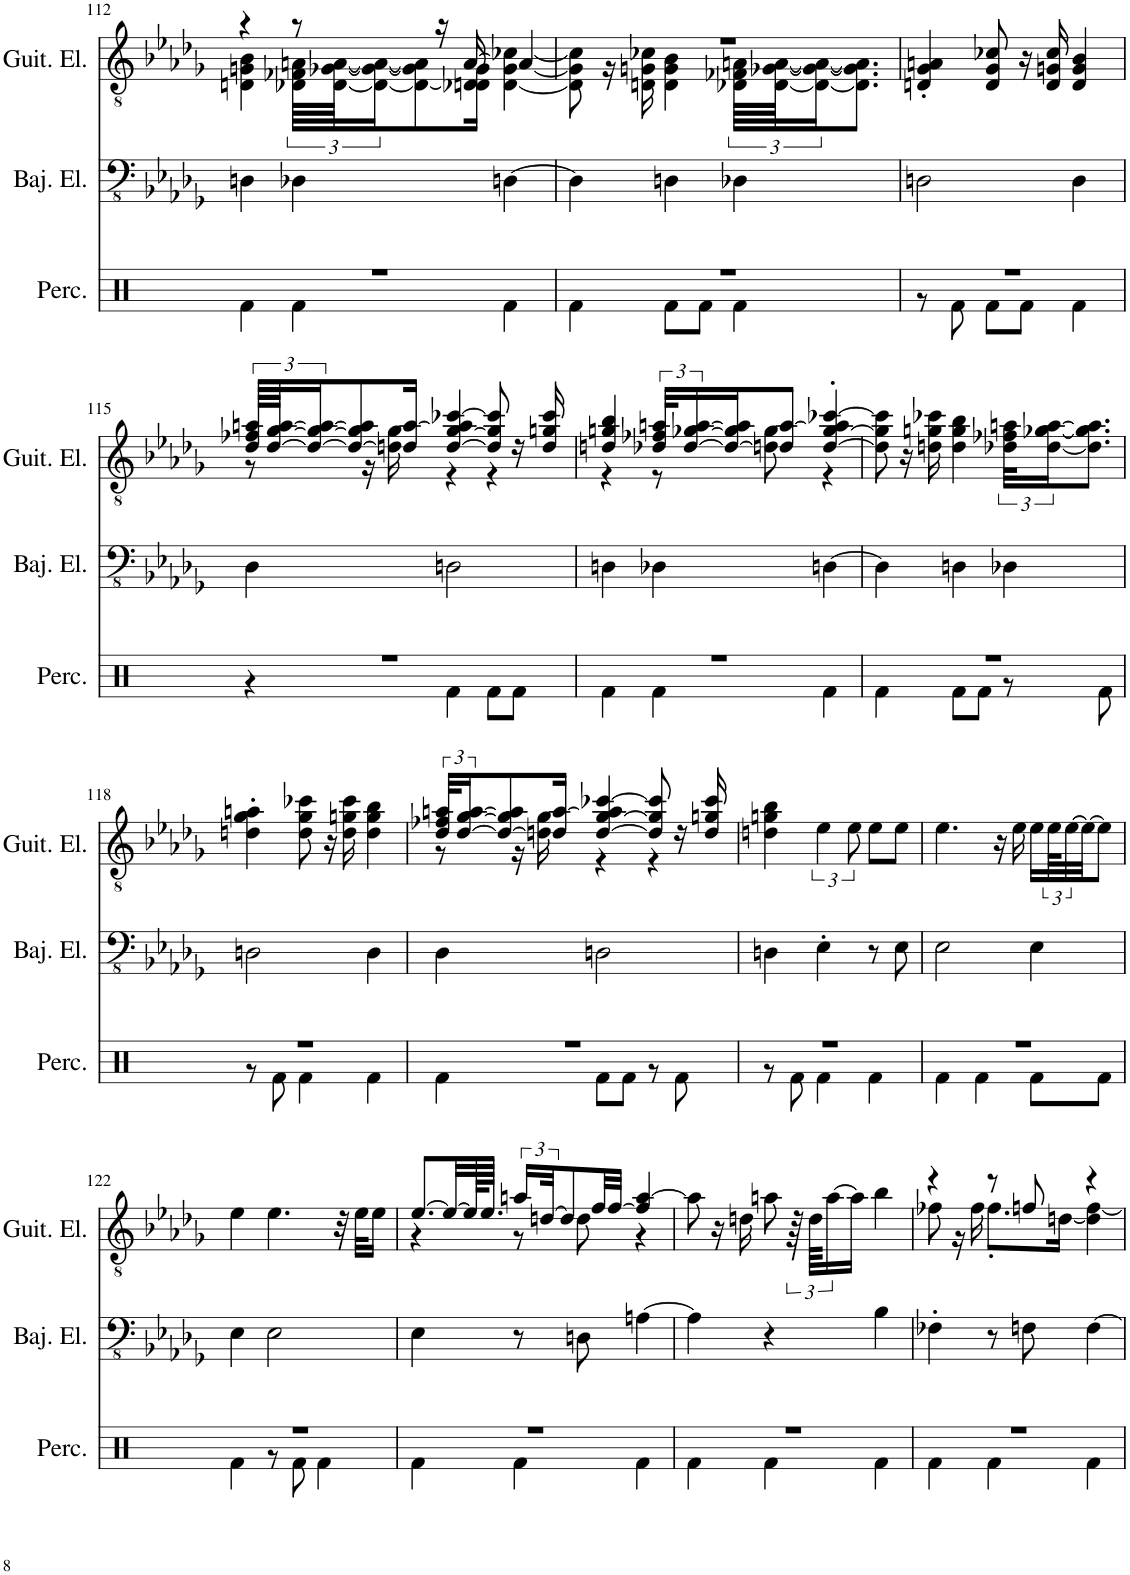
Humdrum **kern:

**kern	**kern	**kern
*part3	*part2	*part1
*staff3	*staff2	*staff1
*I"Set de percusión	*I"Bajo eléctrico	*I"Guitarra eléctrica
*I'Perc.	*I'Baj. El.	*I'Guit. El.
!!LO:PB:g=z
*clefX	*clefFv4	*clefGv2
*k[]	*k[b-e-a-d-g-]	*k[b-e-a-d-g-]
*M3/4	*M3/4	*M3/4
=112	=112	=112
*^	*	*^
2.r	4Rf\	4DDn\	4r	4Dn\ 4Gn\ 4B-\
.	4Rf\	4DD-X\	8r	96D-X\ 96F-X\ 96An\LLLL
.	.	.	.	[96D-\ [96G-X\ [96A\JJ
.	.	.	.	24D-\_ 24G-\_ 24A\_J
.	.	.	.	8D-\_ 8G-\] 8A\]
.	.	.	16r	.
.	.	.	[16A/	16D-X\] 16Dn\ 16G-\Jk
.	4Rf\	[4DDn\	4A/]	[4D\ [4G-\ [4c-X\
=113	=113	=113	=113	=113
2.r	4Rf\	4DD\]	2.r	8D\] 8G-\] 8c-\]
.	.	.	.	16r
.	.	.	.	16Dn\ 16Gn\ 16c-X\
.	8Rf\L	4DDn\	.	4D\ 4G\ 4B-\
.	8Rf\J	.	.	.
.	4Rf\	4DD-X\	.	96D-X\ 96F-X\ 96An\LLLL
.	.	.	.	[96D-\ [96G-X\ [96A\JJ
.	.	.	.	24D-\_ 24G-\_ 24A\_J
.	.	.	.	8.D-\] 8.G-\] 8.A\]J
*	*	*	*v	*v
=114	=114	=114	=114
2.r	8r	2DDn\	4Dn/' 4G-/' 4An/'
.	8Rf\	.	.
.	8Rf\L	.	8D/ 8G-/ 8c-X/
.	8Rf\J	.	16r
.	.	.	16D/ 16Gn/ 16c-/
.	4Rf\	4DD\	4D/ 4G/ 4B-/
!!LO:LB:g=z
=115	=115	=115	=115
*	*	*	*^
2.r	4r	4DD-\	96d-/ 96f-X/ 96an/LLLL	8r
.	.	.	[96d-/ [96g-/ [96a/JJ	.
.	.	.	24d-/_ 24g-/_ 24a/_J	.
.	.	.	8d-/_ 8g-/] 8a/]	.
.	.	.	.	16r
.	.	.	16d-/] [16a/Jk	16dn\ 16g-\
.	4Rf\	2DDn\	[4d/ [4g-/ 4a/] [4cc-X/	4r
.	8Rf\L	.	8d/] 8g-/] 8cc-/]	4r
.	8Rf\J	.	16r	.
.	.	.	16d/ 16gn/ 16cc-/	.
=116	=116	=116	=116	=116
2.r	4Rf\	4DDn\	4dn/ 4gn/ 4b-/	4r
.	4Rf\	4DD-X\	48d-X/ 48f-X/ 48an/KLL	8r
.	.	.	[24d-/ [24g-X/ [24a/	.
.	.	.	16d-/_ 16g-/] 16a/]J	.
.	.	.	8d-/] [8a/J	8dn\ 8g-\
.	4Rf\	[4DDn\	[4d/' [4g-/' 4a/]' [4cc-X/'	4r
*	*	*	*v	*v
=117	=117	=117	=117
2.r	4Rf\	4DD\]	8d\] 8g-\] 8cc-\]
.	.	.	16r
.	.	.	16dn\ 16gn\ 16cc-X\
.	8Rf\L	4DDn\	4d\ 4g\ 4b-\
.	8Rf\J	.	.
.	8r	4DD-X\	48d-X\ 48f-X\ 48an\KLL
.	.	.	[24d-\ [24g-X\ [24a\J
.	.	.	8.d-\] 8.g-\] 8.a\]J
.	8Rf\	.	.
!!LO:LB:g=z
=118	=118	=118	=118
2.r	8r	2DDn\	4dn\' 4g-\' 4an\'
.	8Rf\	.	.
.	4Rf\	.	8d\ 8g-\ 8cc-X\
.	.	.	16r
.	.	.	16d\ 16gn\ 16cc-\
.	4Rf\	4DD\	4d\ 4g\ 4b-\
=119	=119	=119	=119
*	*	*	*^
2.r	4Rf\	4DD-\	48d-/ 48f-X/ 48an/KLL	8r
.	.	.	[24d-/ [24g-/ [24a/J	.
.	.	.	8d-/_ 8g-/] 8a/]	.
.	.	.	.	16r
.	.	.	16d-/] [16a/Jk	16dn\ 16g-\
.	8Rf\L	2DDn\	[4d/ [4g-/ 4a/] [4cc-X/	4r
.	8Rf\J	.	.	.
.	8r	.	8d/] 8g-/] 8cc-/]	4r
.	8Rf\	.	16r	.
.	.	.	16d/ 16gn/ 16cc-/	.
*	*	*	*v	*v
=120	=120	=120	=120
2.r	8r	4DDn\	4dn\ 4gn\ 4b-\
.	8Rf\	.	.
.	4Rf\	4EE-'\	6e-\
.	.	.	12e-\
.	4Rf\	8r	8e-\L
.	.	8EE-\	8e-\J
=121	=121	=121	=121
2.r	4Rf\	2EE-\	4.e-\
.	4Rf\	.	.
.	.	.	16r
.	.	.	16e-\
.	8Rf\L	4EE-\	16e-\LL
.	.	.	96e-\KL
.	.	.	[48e-\
.	.	.	32e-\JJ_
.	8Rf\J	.	8e-\J]
!!LO:LB:g=z
=122	=122	=122	=122
2.r	4Rf\	4EE-\	4e-\
.	8r	2EE-\	4.e-\
.	8Rf\	.	.
.	4Rf\	.	.
.	.	.	32r
.	.	.	32e-\KLL
.	.	.	16e-\JJ
=123	=123	=123	=123
*	*	*	*^
2.r	4Rf\	4EE-\	[8.e-/L	4r
.	.	.	32e-/LL_	.
.	.	.	128e-/KL]	.
.	.	.	64.e-/JJJJ	.
.	4Rf\	8r	24an/LL	8r
.	.	.	[48dn/JK	.
.	.	.	8d/]	.
.	.	8DDn\	.	8d\
.	.	.	32f/LL	.
.	.	.	[32f/JJJ	.
.	4Rf\	[4AAn\	4f/] [4a/	4r
*	*	*	*v	*v
=124	=124	=124	=124
2.r	4Rf\	4AA\]	8a\]
.	.	.	16r
.	.	.	16dn\
.	4Rf\	4r	8an\
.	.	.	96r
.	.	.	96d\KKLL
.	.	.	[24a\
.	.	.	16a\JJ]
.	4Rf\	4BB-\	4b-\
=125	=125	=125	=125
*	*	*	*^
2.r	4Rf\	4FF-X'\	4r	8f-X\
.	.	.	.	16r
.	.	.	.	16f-\
.	4Rf\	8r	8r	8.f-'\L
.	.	8FFn\	8fn/	.
.	.	.	.	[16dn\Jk
.	4Rf\	[4FF\	4r	4d\] [4f\
*v	*v	*	*v	*v
=	=	=
*-	*-	*-
